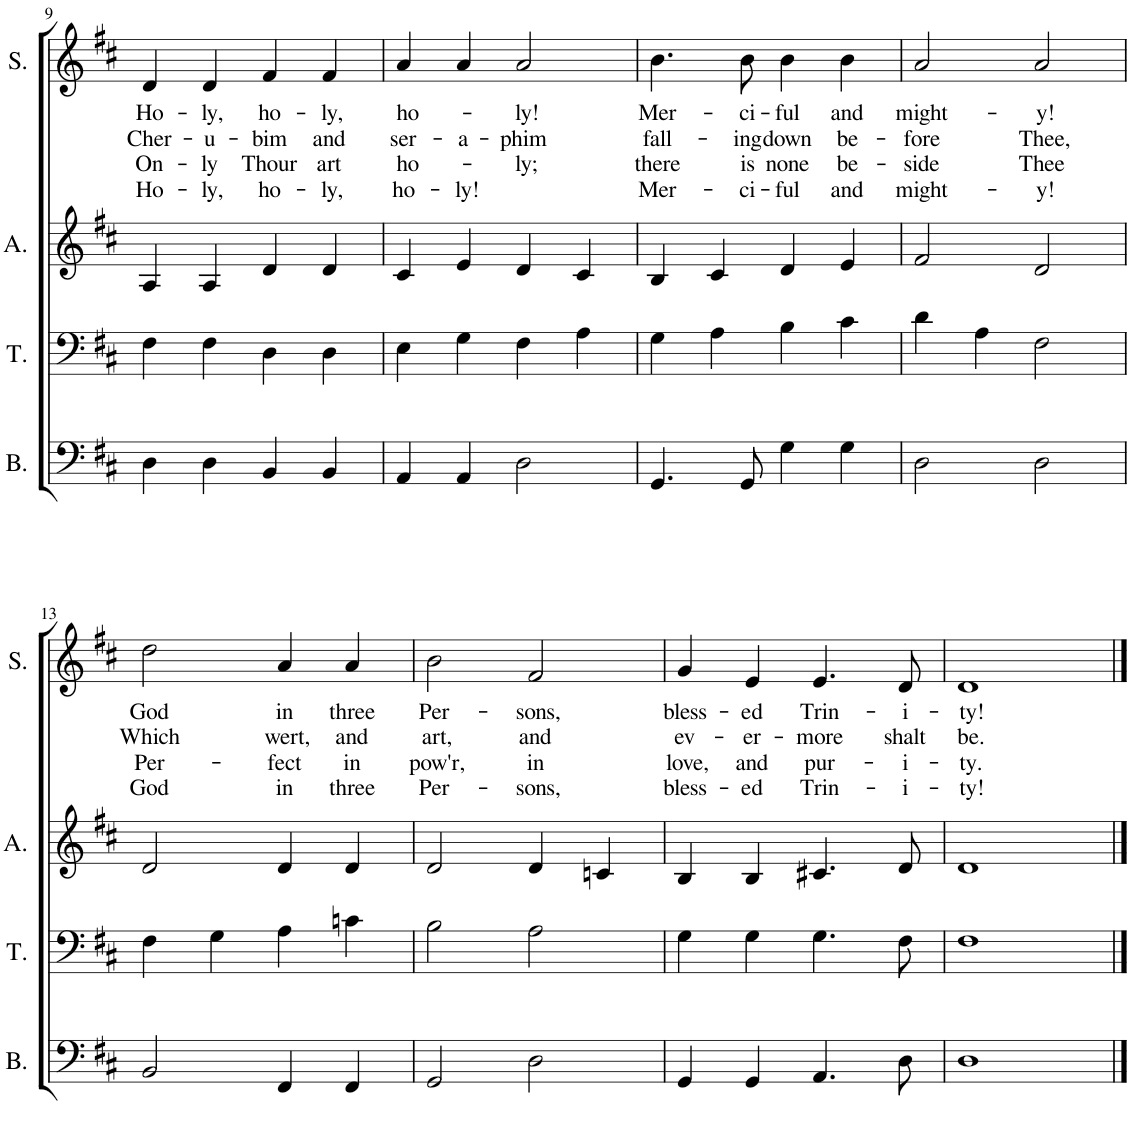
**kern	**kern	**kern	**kern	**text	**text	**text	**text
*part4	*part3	*part2	*part1	*part1	*part1	*part1	*part1
*staff4	*staff3	*staff2	*staff1	*staff1	*staff1	*staff1	*staff1
*I"Bass	*I"Tenor	*I"Alto	*I"Soprano	*	*	*	*
*I'B.	*I'T.	*I'A.	*I'S.	*	*	*	*
!!LO:PB:g=z
*clefF4	*clefF4	*clefG2	*clefG2	*	*	*	*
*k[f#c#]	*k[f#c#]	*k[f#c#]	*k[f#c#]	*	*	*	*
*M4/4	*M4/4	*M4/4	*M4/4	*	*	*	*
=9	=9	=9	=9	=9	=9	=9	=9
!	!	!	!	!LO:LY:b	!LO:LY:b	!LO:LY:b	!LO:LY:b
4D\	4F#\	4A/	4d/	Ho-	Cher-	On-	Ho-
!	!	!	!	!LO:LY:b	!LO:LY:b	!LO:LY:b	!LO:LY:b
4D\	4F#\	4A/	4d/	-ly,	-u-	-ly	-ly,
!	!	!	!	!LO:LY:b	!LO:LY:b	!LO:LY:b	!LO:LY:b
4BB/	4D\	4d/	4f#/	ho-	-bim	Thour	ho-
!	!	!	!	!LO:LY:b	!LO:LY:b	!LO:LY:b	!LO:LY:b
4BB/	4D\	4d/	4f#/	-ly,	and	art	-ly,
=10	=10	=10	=10	=10	=10	=10	=10
!	!	!	!	!LO:LY:b	!LO:LY:b	!LO:LY:b	!LO:LY:b
4AA/	4E\	4c#/	4a/	ho-	ser-	ho-	ho-
!	!	!	!	!	!LO:LY:b	!	!LO:LY:b
4AA/	4G\	4e/	4a/	.	-a-	.	-ly!
!	!	!	!	!LO:LY:b	!LO:LY:b	!LO:LY:b	!
2D\	4F#\	4d/	2a/	ly!	-phim	-ly;	.
.	4A\	4c#/	.	.	.	.	.
=11	=11	=11	=11	=11	=11	=11	=11
!	!	!	!	!LO:LY:b	!LO:LY:b	!LO:LY:b	!LO:LY:b
4.GG/	4G\	4B/	4.b\	Mer-	fall-	there	Mer-
.	4A\	4c#/	.	.	.	.	.
!	!	!	!	!LO:LY:b	!LO:LY:b	!LO:LY:b	!LO:LY:b
8GG/	.	.	8b\	-ci-	-ing	is	-ci-
!	!	!	!	!LO:LY:b	!LO:LY:b	!LO:LY:b	!LO:LY:b
4G\	4B\	4d/	4b\	-ful	down	none	-ful
!	!	!	!	!LO:LY:b	!LO:LY:b	!LO:LY:b	!LO:LY:b
4G\	4c#\	4e/	4b\	and	be-	be-	and
=12	=12	=12	=12	=12	=12	=12	=12
!	!	!	!	!LO:LY:b	!LO:LY:b	!LO:LY:b	!LO:LY:b
2D\	4d\	2f#/	2a/	might-	-fore	-side	might-
.	4A\	.	.	.	.	.	.
!	!	!	!	!LO:LY:b	!LO:LY:b	!LO:LY:b	!LO:LY:b
2D\	2F#\	2d/	2a/	-y!	Thee,	Thee	-y!
!!LO:LB:g=z
=13	=13	=13	=13	=13	=13	=13	=13
!	!	!	!	!LO:LY:b	!LO:LY:b	!LO:LY:b	!LO:LY:b
2BB/	4F#\	2d/	2dd\	God	Which	Per-	God
.	4G\	.	.	.	.	.	.
!	!	!	!	!LO:LY:b	!LO:LY:b	!LO:LY:b	!LO:LY:b
4FF#/	4A\	4d/	4a/	in	wert,	-fect	in
!	!	!	!	!LO:LY:b	!LO:LY:b	!LO:LY:b	!LO:LY:b
4FF#/	4cn\	4d/	4a/	three	and	in	three
=14	=14	=14	=14	=14	=14	=14	=14
!	!	!	!	!LO:LY:b	!LO:LY:b	!LO:LY:b	!LO:LY:b
2GG/	2B\	2d/	2b\	Per-	art,	pow'r,	Per-
!	!	!	!	!LO:LY:b	!LO:LY:b	!LO:LY:b	!LO:LY:b
2D\	2A\	4d/	2f#/	-sons,	and	in	-sons,
.	.	4cn/	.	.	.	.	.
=15	=15	=15	=15	=15	=15	=15	=15
!	!	!	!	!LO:LY:b	!LO:LY:b	!LO:LY:b	!LO:LY:b
4GG/	4G\	4B/	4g/	bless-	ev-	love,	bless-
!	!	!	!	!LO:LY:b	!LO:LY:b	!LO:LY:b	!LO:LY:b
4GG/	4G\	4B/	4e/	-ed	-er-	and	-ed
!	!	!	!	!LO:LY:b	!LO:LY:b	!LO:LY:b	!LO:LY:b
4.AA/	4.G\	4.c#X/	4.e/	Trin-	-more	pur-	Trin-
!	!	!	!	!LO:LY:b	!LO:LY:b	!LO:LY:b	!LO:LY:b
8D\	8F#\	8d/	8d/	-i-	shalt	-i-	-i-
=16	=16	=16	=16	=16	=16	=16	=16
!	!	!	!	!LO:LY:b	!LO:LY:b	!LO:LY:b	!LO:LY:b
1D	1F#	1d	1d	-ty!	be.	-ty.	-ty!
==	==	==	==	==	==	==	==
*-	*-	*-	*-	*-	*-	*-	*-
